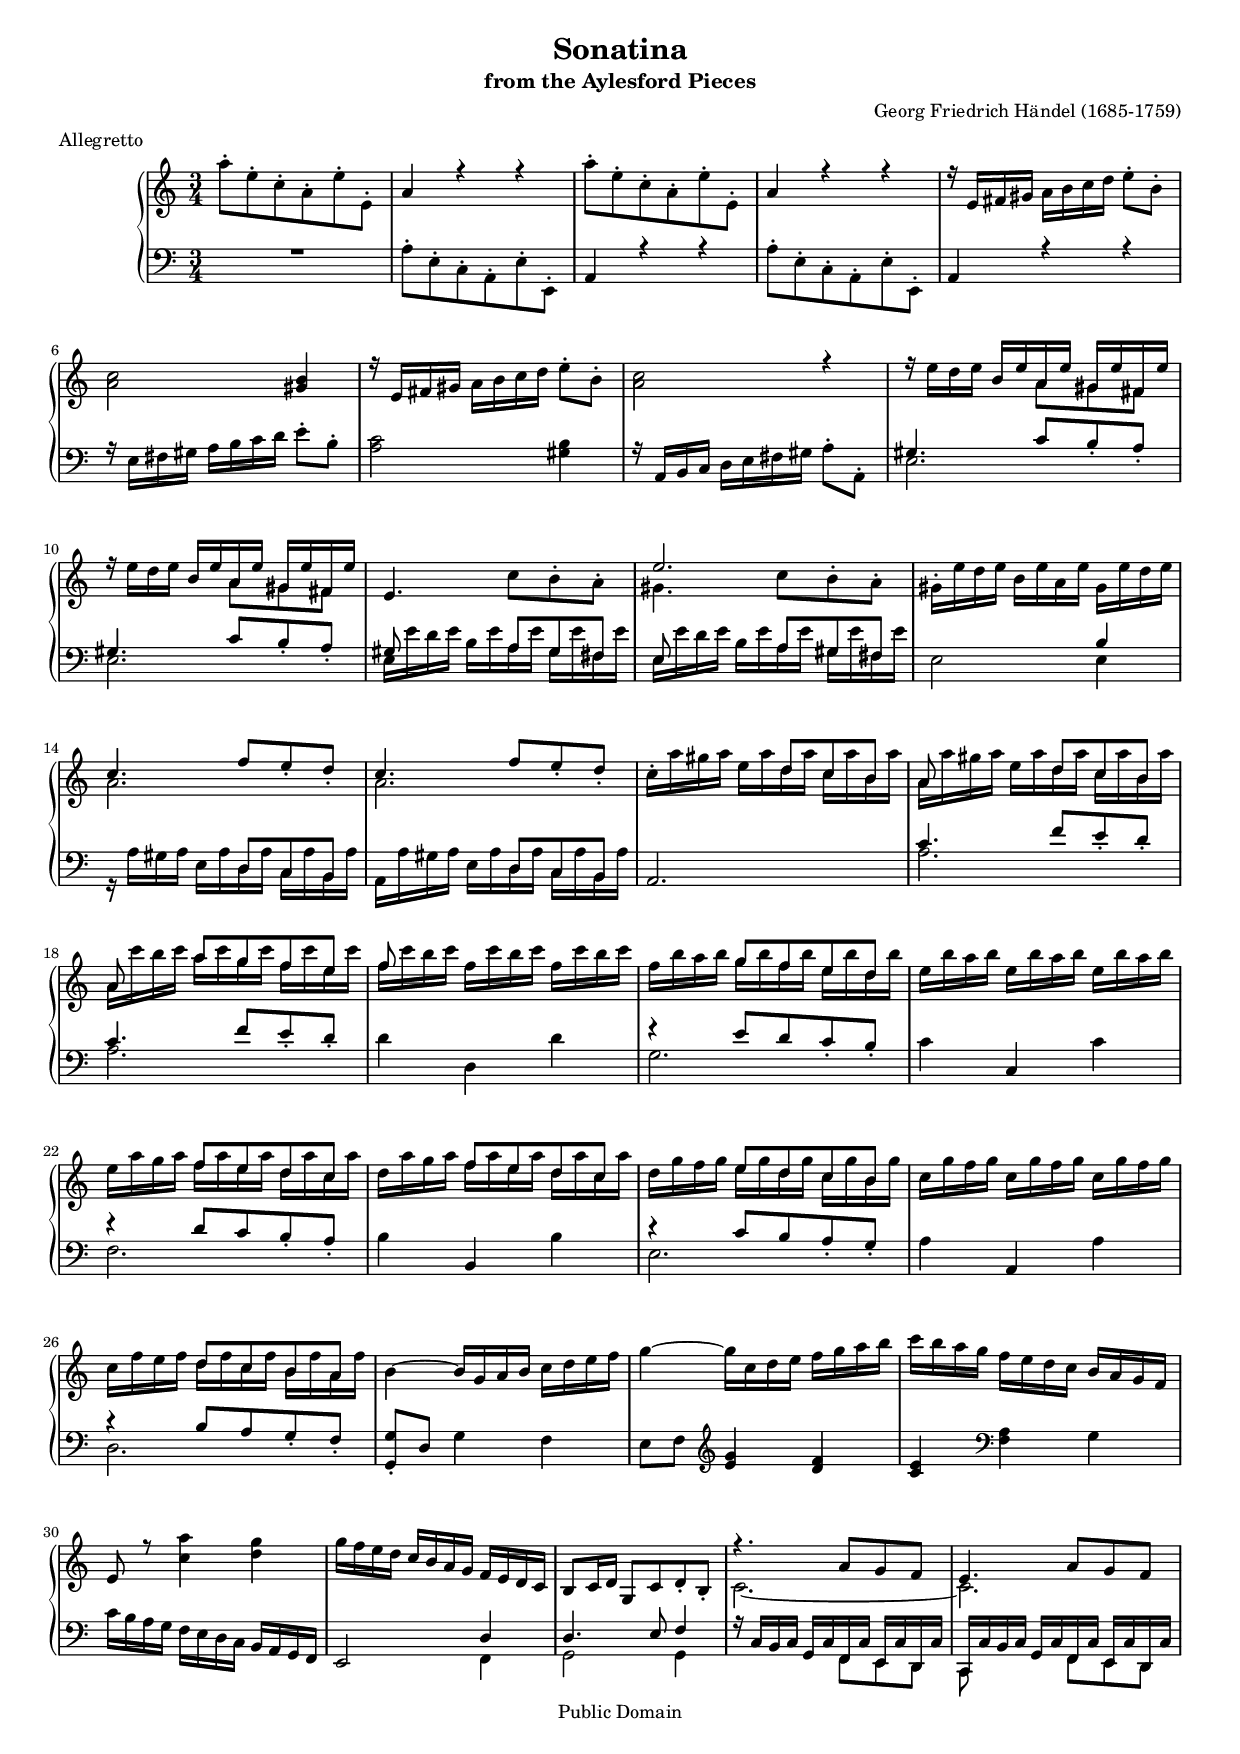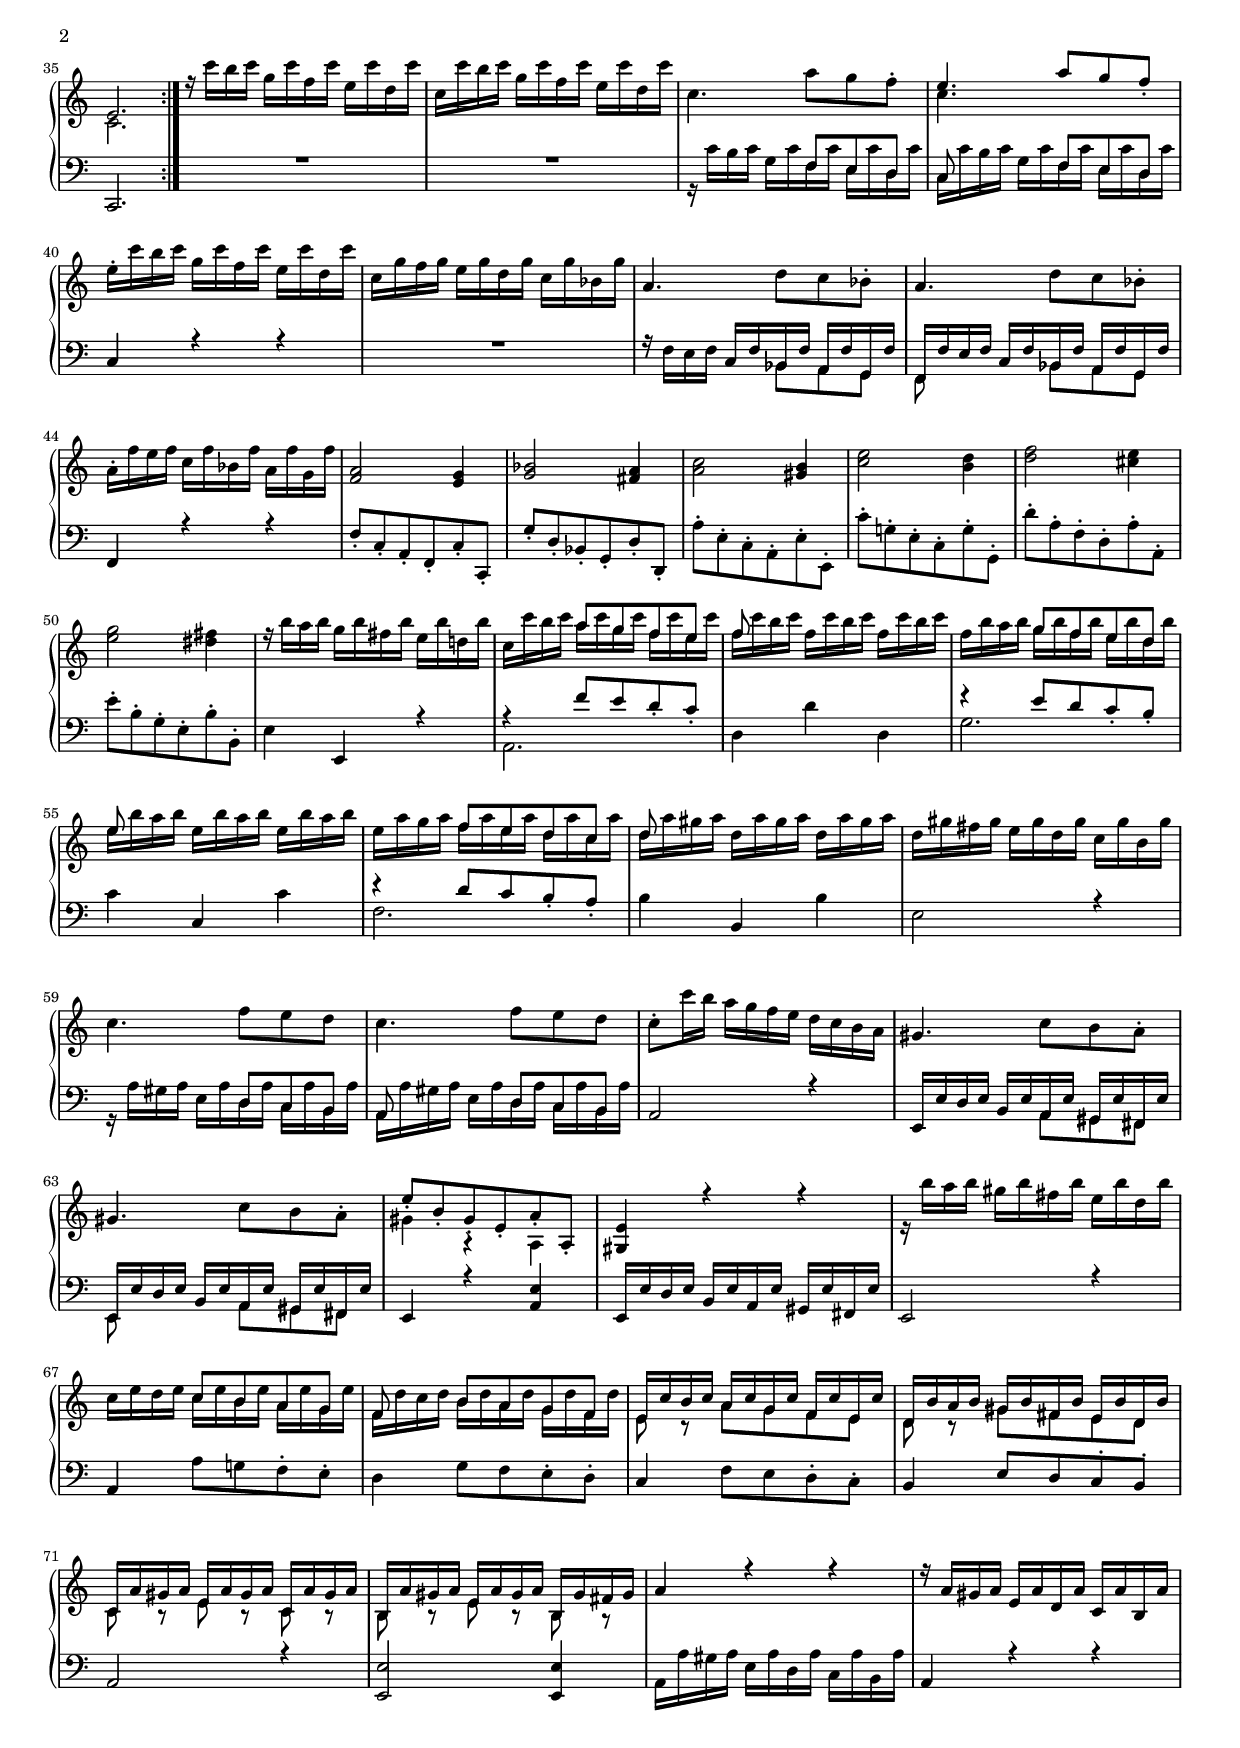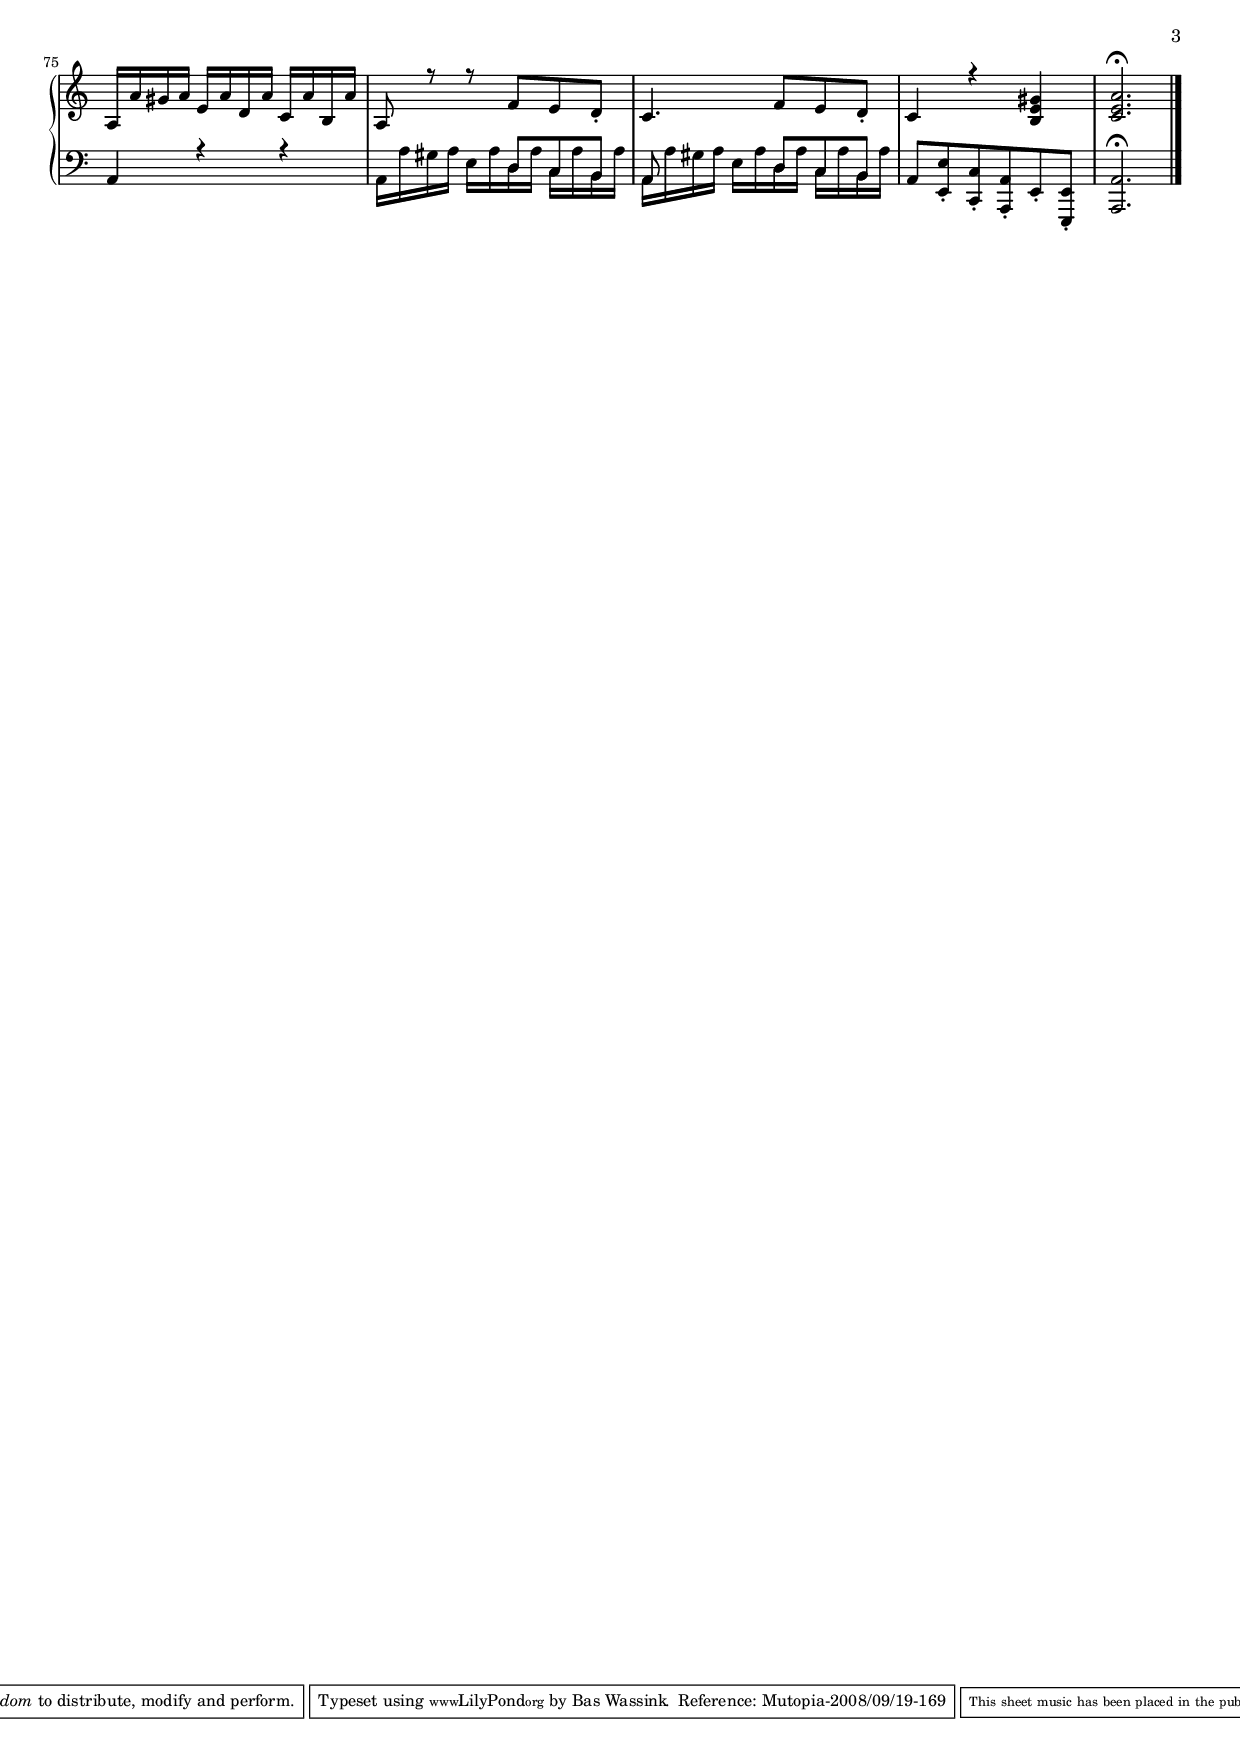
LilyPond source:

\version "2.10.10"
#(set-global-staff-size 16)
\header {
  title             = "Sonatina"
  subtitle          = "from the Aylesford Pieces"
  composer          = "Georg Friedrich Händel (1685-1759)"
  meter             = "Allegretto"
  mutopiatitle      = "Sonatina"
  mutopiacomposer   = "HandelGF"
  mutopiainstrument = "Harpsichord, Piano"
  date              = "18th Century"
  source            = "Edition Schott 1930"
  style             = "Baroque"
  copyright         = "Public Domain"
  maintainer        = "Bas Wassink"
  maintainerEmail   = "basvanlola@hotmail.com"
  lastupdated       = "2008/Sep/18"

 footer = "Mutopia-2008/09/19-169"
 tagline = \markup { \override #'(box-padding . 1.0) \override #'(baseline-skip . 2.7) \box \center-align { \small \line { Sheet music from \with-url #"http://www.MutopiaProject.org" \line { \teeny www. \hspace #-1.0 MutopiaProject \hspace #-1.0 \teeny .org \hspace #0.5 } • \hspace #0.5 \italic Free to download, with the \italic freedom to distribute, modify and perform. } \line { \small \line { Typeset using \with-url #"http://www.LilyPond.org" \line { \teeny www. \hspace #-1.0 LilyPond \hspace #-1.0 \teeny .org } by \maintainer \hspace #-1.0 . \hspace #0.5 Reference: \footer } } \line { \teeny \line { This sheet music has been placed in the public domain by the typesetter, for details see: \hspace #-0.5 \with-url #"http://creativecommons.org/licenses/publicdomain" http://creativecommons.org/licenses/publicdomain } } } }
  }

Global =  {\key a\minor \time 3/4}


MDI =  \relative c''' {
  %\set Score.skipTypesetting = ##t
  \repeat volta 2 {
  \stemNeutral a8-. e-. c-. a-. e'-. e,-.		% 1
  a4 r r
  a'8-. e-. c-. a-. e'-. e,-.
  a4 r r
  
  r16 e fis gis a b c d e8-. b-.			% 5
  <a c>2 <gis b>4
  r16 e fis gis a b c d e8-. b-.
  <a c>2 r4
  
  r16 e' d e \stemUp b e a, e' gis, e' fis, e'
  \stemNeutral r16 e d e \stemUp b e a, e' gis, e' fis, e'	% 10
  \stemNeutral e,4.  c'8[ b-. a-.]
  \stemUp e'2.
  
  \stemNeutral gis,16-. e' d e b e a, e' gis, e' d e
  \stemUp c4.  f8[ e_. d_.]
  c4.  f8[ e_. d_.]										% 15
  s4. \override Beam   #'positions = #'(4.5 . 4.5)  d8[ c b]
  
  a8 s4  d8[ c b]
  a8 s \override Beam   #'positions = #'(5.5 . 5.5)  a'8[ g f e]
  f8 s s2
  s4 \override Beam   #'positions = #'(5 . 5)  g8[ f e d]			% 20
  
  s2.
  s4 \override Beam   #'positions = #'(4.5 . 4.5)  f8[ e d c]
  s4  f8[ e d c]
  s4 \override Beam   #'positions = #'(4 . 4)  e8[ d c b]
  
  s2.										% 25
  s4 \override Beam   #'positions = #'(3.5 . 3.5)  d8[ c b a]
  \stemNeutral \revert Beam #'positions b4 ~ b16 g a b c d e f
  g4 ~ g16 c, d e f g a b
  
  c b a g f e d c b a g f
  e8 r <c' a'>4 <d g>							% 30
  g16 f e d c b a g f e d c
  b8 c16 d g,8 c d_. b_.
  
  \stemUp r4.  a'8[ g f]
  e4.  a8[ g f]
  e2.									% 35
  }
  %\set Score.skipTypesetting = ##f
  
  \stemNeutral r16 c'' b c g c f, c' e, c' d, c'
  c, c' b c g c f, c' e, c' d, c'
  c,4.  a'8[ g f-.]
  \stemUp e4.  a8[ g f_.]
  
  \stemNeutral e16-. c' b c g c f, c' e, c' d, c'			% 40
  c, g' f g e g d g c, g' bes, g'
  a,4.  d8[ c bes-.]
  a4.  d8[ c bes-.]
  
  \stemNeutral a16-. f' e f c f bes, f' a, f' g, f'
  <f, a>2 <e g>4							% 45
  <g bes>2 <fis a>4
  <a c>2 <gis b>4
  
  <c e>2 <b d>4
  <d f>2 <cis e>4
  <e g>2 <dis fis>4							% 50
  r16 b' a b g b fis b e, b' d,! b'
  
  \stemUp s4 \override Beam   #'positions = #'(5.5 . 5.5)  a8[ g f e]
  f8 s s2
  s4 \override Beam   #'positions = #'(5 . 5)  g8[ f e d]
  e8 s s2								% 55
  
  s4 \override Beam   #'positions = #'(4.5 . 4.5)  f8[ e d c]
  d8 s s2
  \stemNeutral \revert Beam #'positions d16 gis fis gis e gis d gis c, gis' b, gis'
  c,4.  f8[ e d]
  
  c4.  f8[ e d]								% 60
  c8-. c'16 b a g f e d c b a
  gis4.  c8[ b a-.]
  gis4.  c8[ b a-.]
  
  \stemUp e'8_. b_. gis_. e_. a_. a,_.
  <gis e'>4 r r								% 65
  s2.
  s4 \override Beam   #'positions = #'(3.5 . 3.5)  c'8[ b a g] 
  
  f8 s \override Beam   #'positions = #'(3 . 3)  b8[ a g f] 
  \revert Beam #'positions e16 c' b c a c g c f, c' e, c'
  d,16 b' a b gis b fis b e, b' d, b'					% 70
  c, a' gis a e a gis a c, a' gis a
  
  b, a' gis a e a gis a b, gis' fis gis
  a4 r r
  r16 a gis a e a d, a' c, a' b, a'
  a, a' gis a e a d, a' c, a' b, a'					% 75
  
  a,8 r r  f'[ e d_.]
  c4.  f8[ e d_.]
  c4 r <b e gis>
  <c e a\fermata>2.							% 79
  \bar "|."
  }
MDII =  \relative c'' {
  s2.						% 1
  s
  s
  s
  
  s
  s
  s
  s
  
  s4. \stemDown  a8[ gis fis]
  s4.  a8[ gis fis]				% 10
  s2.
  gis4.  c8[ b^. a^.]
  
  s2.
  a
  a						% 15
  c16^. a' gis a e a d, a' c, a' b, a'
  
  a, a' gis a e a d, a' c, a' b, a'
  a, c' b c a c g c f, c' e, c'
  f, c' b c f, c' b c f, c' b c
  f, b a b g b f b e, b' d, b'			% 20
  
  e, b' a b e, b' a b e, b' a b
  e, a g a f a e a d, a' c, a'
  d, a' g a f a e a d, a' c, a'
  d, g f g e g d g c, g' b, g'
  
  c, g' f g c, g' f g c, g' f g			% 25
  c, f e f d f c f b, f' a, f'
  s2.
  s
  
  s
  s						% 30
  s
  s
  
  c,2. ~
  c
  c						% 35
  
  %---
  
  s2.
  s
  s
  c'4. s4.
   
  s2.						% 40
  s
  s
  s
  
  s
  s						% 45
  s
  s
  
  s
  s
  s						% 50
  s
  
  c16 c' b c a c g c f, c' e, c'
  f, c' b c f, c' b c f, c' b c
  f, b a b g b f b e, b' d, b'
  e, b' a b e, b' a b e, b' a b			% 55
  
  e, a g a f a e a d, a' c, a'
  d, a' gis a d, a' gis a d, a' gis a
  s2.
  s
  
  s						% 60
  s
  s
  s
  
  gis,4 r a,
  s2.						% 65
  r16 b''16 a b gis b fis b e, b' d, b'
  c, e d e c e b e a, e' g, e'
  
  f,16 d' c d b d a d g, d' f, d'
  e,8 r  a[ g f e]
  d r  gis[ fis e d]				% 70
  c r e r c r
  
  b r e r b r
  s2.
  s
  s						% 75
  
  s
  s
  s
  s
  }

MSI =  \relative c' {
  \stemDown R2.
  a8^. e^. c^. a^. e'^. e,^.
  \stemNeutral a4 r r
  \stemDown a'8^. e^. c^. a^. e'^. e,^.
  
  \stemNeutral a4 r r
  r16 e' fis gis a b c d e8-. b-.			% 6
  <a c>2 <gis b>4
  r16 a, b c d e fis gis a8-. a,-.
  
  \stemUp gis'4.  c8[ b_. a_.]
  gis4.  c8[ b_. a_.]
  gis8 s4 \override Beam   #'positions = #'(5.5 . 5.5)  a8[ gis fis]		%11
  e s4  a8[ gis fis]
  
  s2 b4
  s4. \override Beam   #'positions = #'(3.5 . 3.5)  d,8[ c b]
  s4.  d8[ c b]
  \stemNeutral a2.						% 16
  
  \stemUp c'4. \revert Beam #'positions  f8[ e_. d_.]
  c4.  f8[ e_. d_.]
  \stemNeutral d4 d, d'
  \stemUp r e8 d c_. b_.
  
  \stemNeutral c4 c, c'					% 21
  \stemUp r d8 c b_. a_.
  \stemNeutral b4 b, b'
  \stemUp r c8 b a_. g_.
  
  \stemNeutral a4 a, a'
  \stemUp r b8 a g_. f_.				% 26
  <g, g'>8_. d' \stemNeutral g4 f
  e8 f \clef treble <e' g>4 <d f>
  
  <c e> \clef bass <f, a> g
  c16 b a g f e d c b a g f				% 30
  e2 \stemUp d'4
  d4. e8 f4
  
  r16 \override Beam   #'positions = #'(2.5 . 2.5)  c b c g c f, c' e, c' d, c'
  c, c' b c g c f, c' e, c' d, c'
  c,2.							% 35
  
  %---
  
  R2.
  R
  s4. \override Beam   #'positions = #'(4.5 . 4.5)  f'8[ e d]
  c8 s4  f8[ e d]
  
  \stemNeutral \revert Beam #'positions c4 r r					% 40
  R2.
  r16 f e f \stemUp c f bes, f' a, f' g, f'
  f, f' e f c f bes, f' a, f' g, f'
  
  f,4 r r
  f'8_. c_. a_. f_. c'_. c,_.				% 45
  g''_. d_. bes_. g_. d'_. d,_.
  \stemDown a''-. e-. c-. a-. e'-. e,-.
  
  c''-. g!-. e-. c-. g'-. g,-.
  d''-. a-. f-. d-. a'-. a,-.
  e''-. b-. g-. e-. b'-. b,-.				% 50
  \stemNeutral e4 e, r
  
  \stemUp r4  f''8[ e d_. c_.]
  \stemNeutral d,4 d' d,
  \stemUp r4  e'8[ d c_. b_.]
  \stemNeutral c4 c, c'					% 55
  
  \stemUp r4  d8[ c b_. a_.]
  \stemNeutral b4 b, b'
  e,2 r4
  \stemUp s4. \override Beam   #'positions = #'(3.5 . 3.5)  d8[ c b] 
  
  a8 s4  d8[ c b]					% 60
  \revert Beam #'positions  a2 r4
  \stemUp e16 e' d e b e a, e' gis, e' fis, e'
  e, e' d e b e a, e' gis, e' fis, e' 
  
  \stemNeutral e,4 r <a e'>
  e16 e' d e b e a, e' gis,e' fis, e'			% 65
  e,2 r4
  a4  a'8[ g! f-. e-.]
  
  d4  g8[ f e-. d-.]
  c4  f8[ e d-. c-.]
  b4  e8[ d c-. b-.]					% 70
  a2 r4
  
  <e e'>2 <e e'>4
  a16 a' gis a e a d, a' c, a' b, a'
  a,4 r r
  a r r							% 75
  
  s4. \stemUp \override Beam   #'positions = #'(3.5 . 3.5)  d8[ c b]
  a s4  d8[ c b]
  \revert Beam #'positions a8 <e e'>_. <c c'>_. <a a'>_. e'_. <e, e'>_.
  <a\fermata a'>2. 
  }
MSII =  \relative c {
  s2.
  s
  s
  s
  
  s			% 5
  s
  s
  s
  
  e2.
  e						% 10
  e16 e' d e b e a, e' gis, e' fis, e'
  e, e' d e b e a, e' gis, e' fis, e'
  
  e,2 e4
  r16 a gis a e a d, a' c, a' b, a'
  a, a' gis a e a d, a' c, a' b, a'		% 15
  s2.
  
  a
  a
  s
  g				% 20
  
  s
  f
  s
  e
  
  s				% 25
  d
  s
  s
  
  s
  s				% 30
  s2 f,4
  g2 g4
  
  s4.  f8[ e d]
  c s4  f8[ e d]
  s2.				% 35
  
  s2.
  s
  r16 c'' b c g c f, c' e, c' d, c'
  c, c' b c g c f, c' e, c' d, c' 
  
  s2.					% 40
  s
  s4.  bes,8[ a g]
  f s4  bes8[ a g]
  
  s2.
  s					% 45
  s
  s
  
  s
  s
  s					% 50
  s
  
  a2.
  s
  g'
  s					% 55
  
  f
  s
  s
  r16 a gis a e a d, a' c, a' b, a'
  
  a, a' gis a e a d, a' c, a' b, a'	% 60
  s2.
  s4.  a,8[ gis fis]
  e8 s4  a8[ gis fis]
  
  s2.
  s					% 65
  s
  s
  
  s
  s
  s					% 70
  s
  
  s
  s
  s
  s					% 75
  
  a16 a' gis a e a d, a' c, a' b, a'
  a, a' gis a e a d, a' c, a' b, a'
  s2.
  s
  }

\score { {
  \context PianoStaff <<
    \set PianoStaff.midiInstrument = "harpsichord"
    \context Staff = "up" <<
      \override Staff.TimeSignature   #'style = #'C
      \Global \clef treble
      \context Voice=One {\voiceOne\MDI}
      \context Voice=Two {\voiceTwo\MDII}
    >>
    \context Staff = "down" <<
      \override Staff.TimeSignature   #'style = #'C
      \Global \clef bass
      \context Voice=One {\voiceOne\MSI}
      \context Voice=Two {\voiceTwo\MSII}
    >>
  >>
}

  \midi {
    \context {
      \Score
      tempoWholesPerMinute = #(ly:make-moment 92 4)
      }
    }


\layout {}
}
